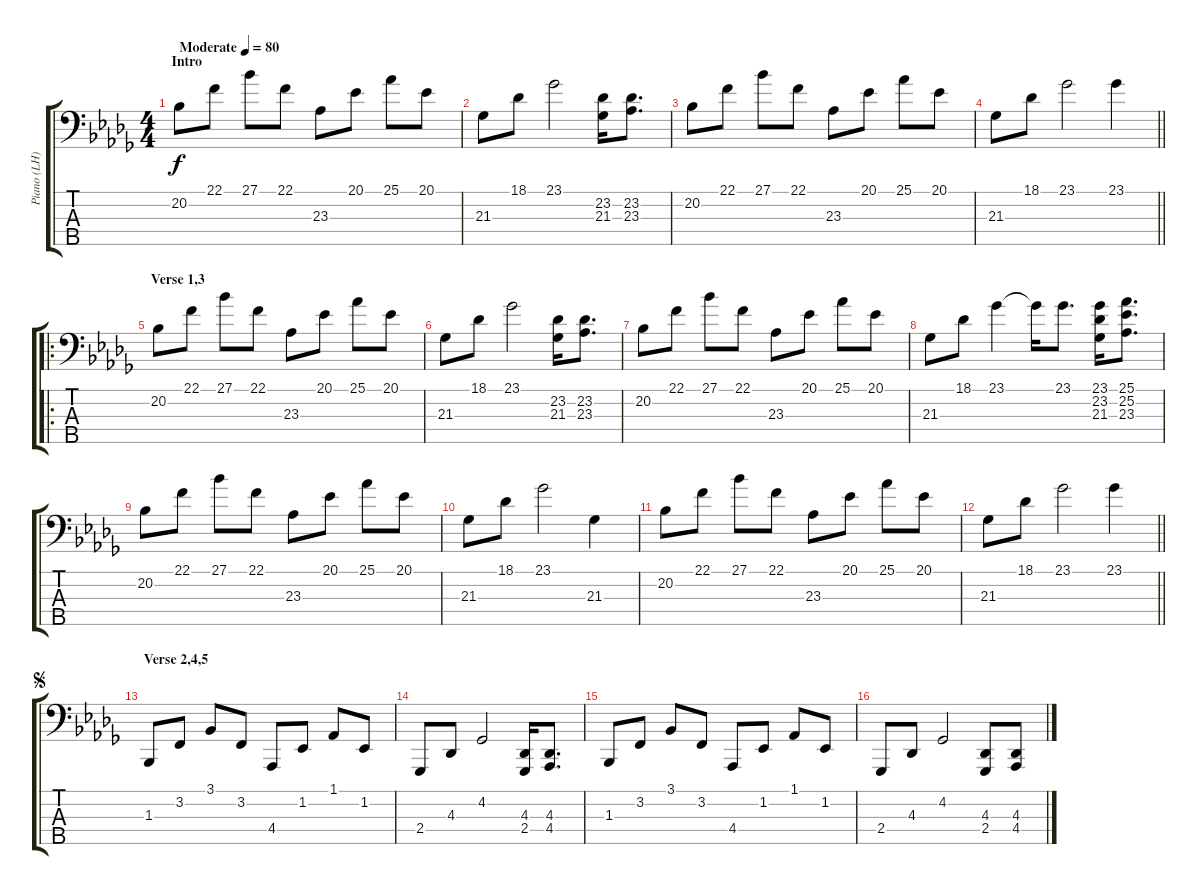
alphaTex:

\track ("Piano (LH)" "Piano (LH)") {instrument acousticgrandpiano}
\staff {score tabs}
\tuning (G2 D2 A1 E1 B0) {hide}
\ts (4 4)
\section ("" "Intro")
\tempo (80 "Moderate")
\clef f4
\ks db
20.2.8{dy f instrument acousticgrandpiano} 22.1.8 27.1.8 22.1.8 23.3.8 20.1.8 25.1.8 20.1.8 |
21.3.8 18.1.8 23.1.2 (23.2 21.3).16 (23.2 23.3).8{d} |
20.2.8 22.1.8 27.1.8 22.1.8 23.3.8 20.1.8 25.1.8 20.1.8 |
\barLineRight lightlight
21.3.8 18.1.8 23.1.2 23.1.4 |
\ro
\section ("" "Verse 1,3")
20.2.8 22.1.8 27.1.8 22.1.8 23.3.8 20.1.8 25.1.8 20.1.8 |
21.3.8 18.1.8 23.1.2 (23.2 21.3).16 (23.2 23.3).8{d} |
20.2.8 22.1.8 27.1.8 22.1.8 23.3.8 20.1.8 25.1.8 20.1.8 |
21.3.8 18.1.8 23.1.4 23.1{t}.16 23.1.8{d} (23.1 23.2 21.3).16 (25.1 25.2 23.3).8{d} |
20.2.8 22.1.8 27.1.8 22.1.8 23.3.8 20.1.8 25.1.8 20.1.8 |
21.3.8 18.1.8 23.1.2 21.3.4 |
20.2.8 22.1.8 27.1.8 22.1.8 23.3.8 20.1.8 25.1.8 20.1.8 |
\barLineRight lightlight
21.3.8 18.1.8 23.1.2 23.1.4 |
\section ("" "Verse 2,4,5")
\jump segno
1.3.8 3.2.8 3.1.8 3.2.8 4.4.8 1.2.8 1.1.8 1.2.8 |
2.4.8 4.3.8 4.2.2 (4.3 2.4).16 (4.3 4.4).8{d} |
1.3.8 3.2.8 3.1.8 3.2.8 4.4.8 1.2.8 1.1.8 1.2.8 |
2.4.8 4.3.8 4.2.2 (4.3 2.4).8 (4.3 4.4).8
